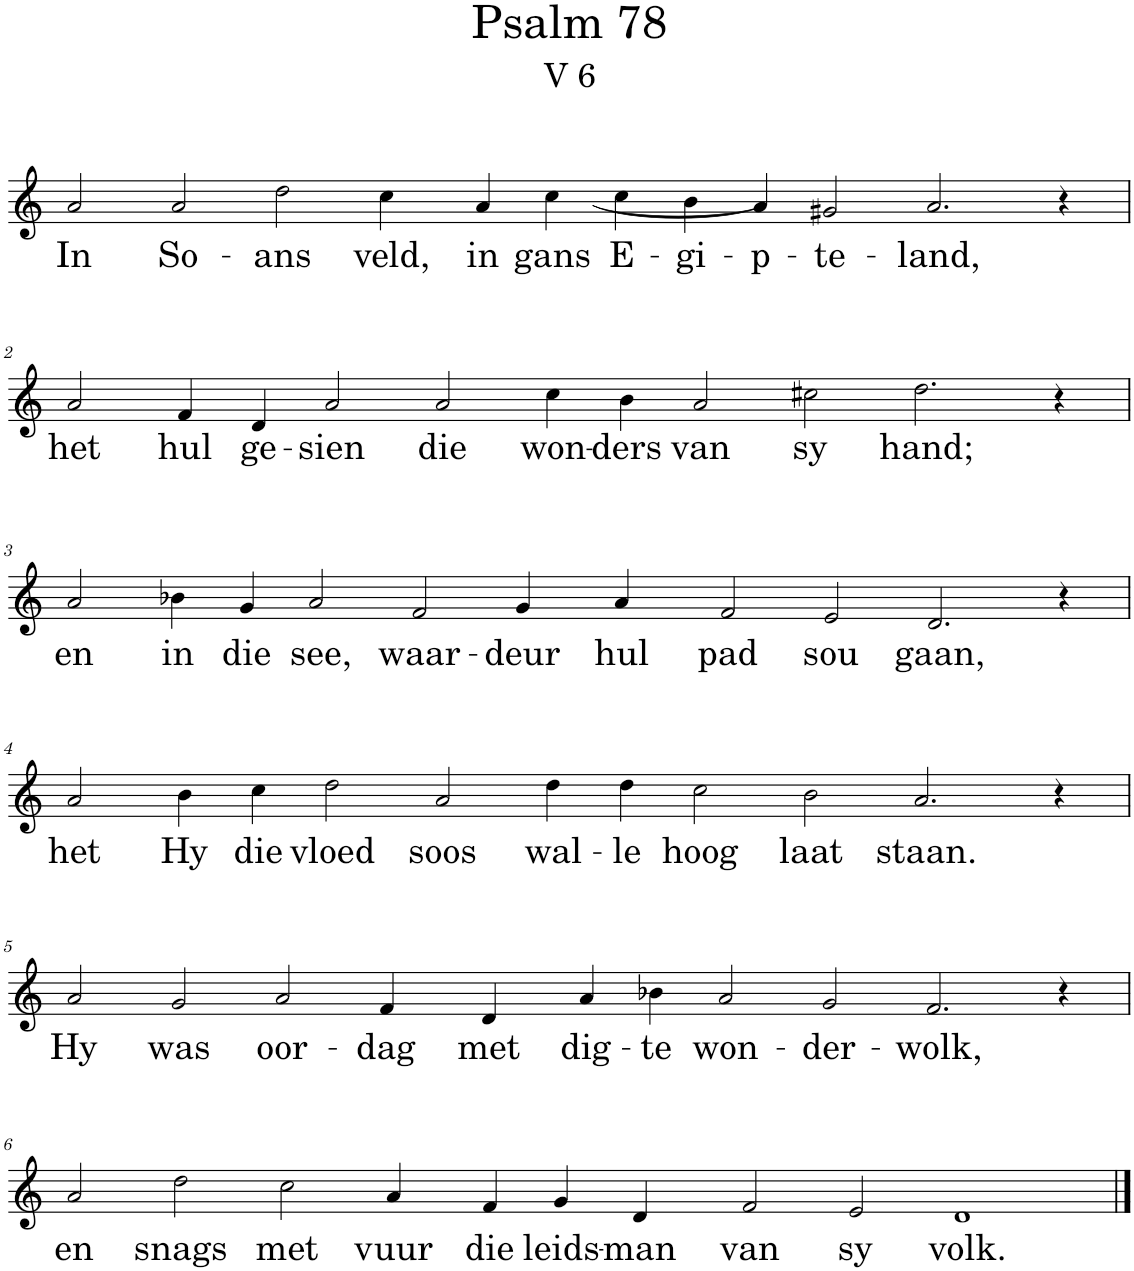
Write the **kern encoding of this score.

**kern	**text
*part1	*part1
*staff1	*staff1
*I"Pipe Organ	*
*I'Org.	*
*clefG2	*
*k[]	*
*M18/4	*
=1	=1
!	!LO:LY:b
2a/	In
!	!LO:LY:b
2a/	So-
!	!LO:LY:b
2dd\	-ans
!	!LO:LY:b
4cc\	veld,
!	!LO:LY:b
4a/	in
!	!LO:LY:b
4cc\	gans
!	!LO:LY:b
4cc\	E-
!	!LO:LY:b
4b\	-gi-
!	!LO:LY:b
[4a/	-p-
!	!LO:LY:b
2g#X/	-te-
!	!LO:LY:b
2.a/]	-land,
4r	.
!!LO:LB:g=z
=2	=2
!	!LO:LY:b
2a/	het
!	!LO:LY:b
4f/	hul
!	!LO:LY:b
4d/	ge-
!	!LO:LY:b
2a/	-sien
!	!LO:LY:b
2a/	die
!	!LO:LY:b
4cc\	won-
!	!LO:LY:b
4b\	-ders
!	!LO:LY:b
2a/	van
!	!LO:LY:b
2cc#X\	sy
!	!LO:LY:b
2.dd\	hand;
4r	.
!!LO:LB:g=z
=3	=3
!	!LO:LY:b
2a/	en
!	!LO:LY:b
4b-X\	in
!	!LO:LY:b
4g/	die
!	!LO:LY:b
2a/	see,
!	!LO:LY:b
2f/	waar-
!	!LO:LY:b
4g/	-deur
!	!LO:LY:b
4a/	hul
!	!LO:LY:b
2f/	pad
!	!LO:LY:b
2e/	sou
!	!LO:LY:b
2.d/	gaan,
4r	.
!!LO:LB:g=z
=4	=4
!	!LO:LY:b
2a/	het
!	!LO:LY:b
4b\	Hy
!	!LO:LY:b
4cc\	die
!	!LO:LY:b
2dd\	vloed
!	!LO:LY:b
2a/	soos
!	!LO:LY:b
4dd\	wal-
!	!LO:LY:b
4dd\	-le
!	!LO:LY:b
2cc\	hoog
!	!LO:LY:b
2b\	laat
!	!LO:LY:b
2.a/	staan.
4r	.
!!LO:LB:g=z
=5	=5
!	!LO:LY:b
2a/	Hy
!	!LO:LY:b
2g/	was
!	!LO:LY:b
2a/	oor-
!	!LO:LY:b
4f/	-dag
!	!LO:LY:b
4d/	met
!	!LO:LY:b
4a/	dig-
!	!LO:LY:b
4b-X\	-te
!	!LO:LY:b
2a/	won-
!	!LO:LY:b
2g/	-der-
!	!LO:LY:b
2.f/	-wolk,
4r	.
!!LO:LB:g=z
=6	=6
!	!LO:LY:b
2a/	en
!	!LO:LY:b
2dd\	snags
!	!LO:LY:b
2cc\	met
!	!LO:LY:b
4a/	vuur
!	!LO:LY:b
4f/	die
!	!LO:LY:b
4g/	leids-
!	!LO:LY:b
4d/	-man
!	!LO:LY:b
2f/	van
!	!LO:LY:b
2e/	sy
!	!LO:LY:b
1d	volk.
==	==
*-	*-
